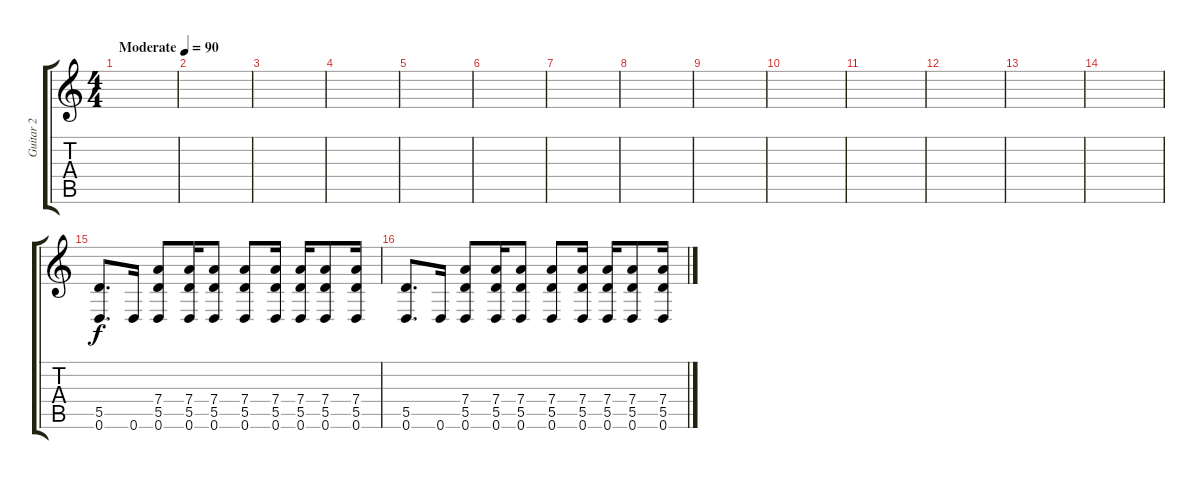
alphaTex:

\track ("Guitar 2" "Guitar 2") {instrument electricguitarclean}
\staff {score tabs}
\tuning (E4 B3 G3 D3 A2 D2) {hide}
\ts (4 4)
\tempo (90 "Moderate")
\clef g2
\ks c
|
|
|
|
|
|
|
|
|
|
|
|
|
|
(5.5 0.6).8{d} 0.6.16 (7.4 5.5 0.6).8 (7.4 5.5 0.6).16 (7.4 5.5 0.6).8 (7.4 5.5 0.6).8 (7.4 5.5 0.6).16 (7.4 5.5 0.6).16 (7.4 5.5 0.6).8 (7.4 5.5 0.6).16 |
(5.5 0.6).8{d} 0.6.16 (7.4 5.5 0.6).8 (7.4 5.5 0.6).16 (7.4 5.5 0.6).8 (7.4 5.5 0.6).8 (7.4 5.5 0.6).16 (7.4 5.5 0.6).16 (7.4 5.5 0.6).8 (7.4 5.5 0.6).16
